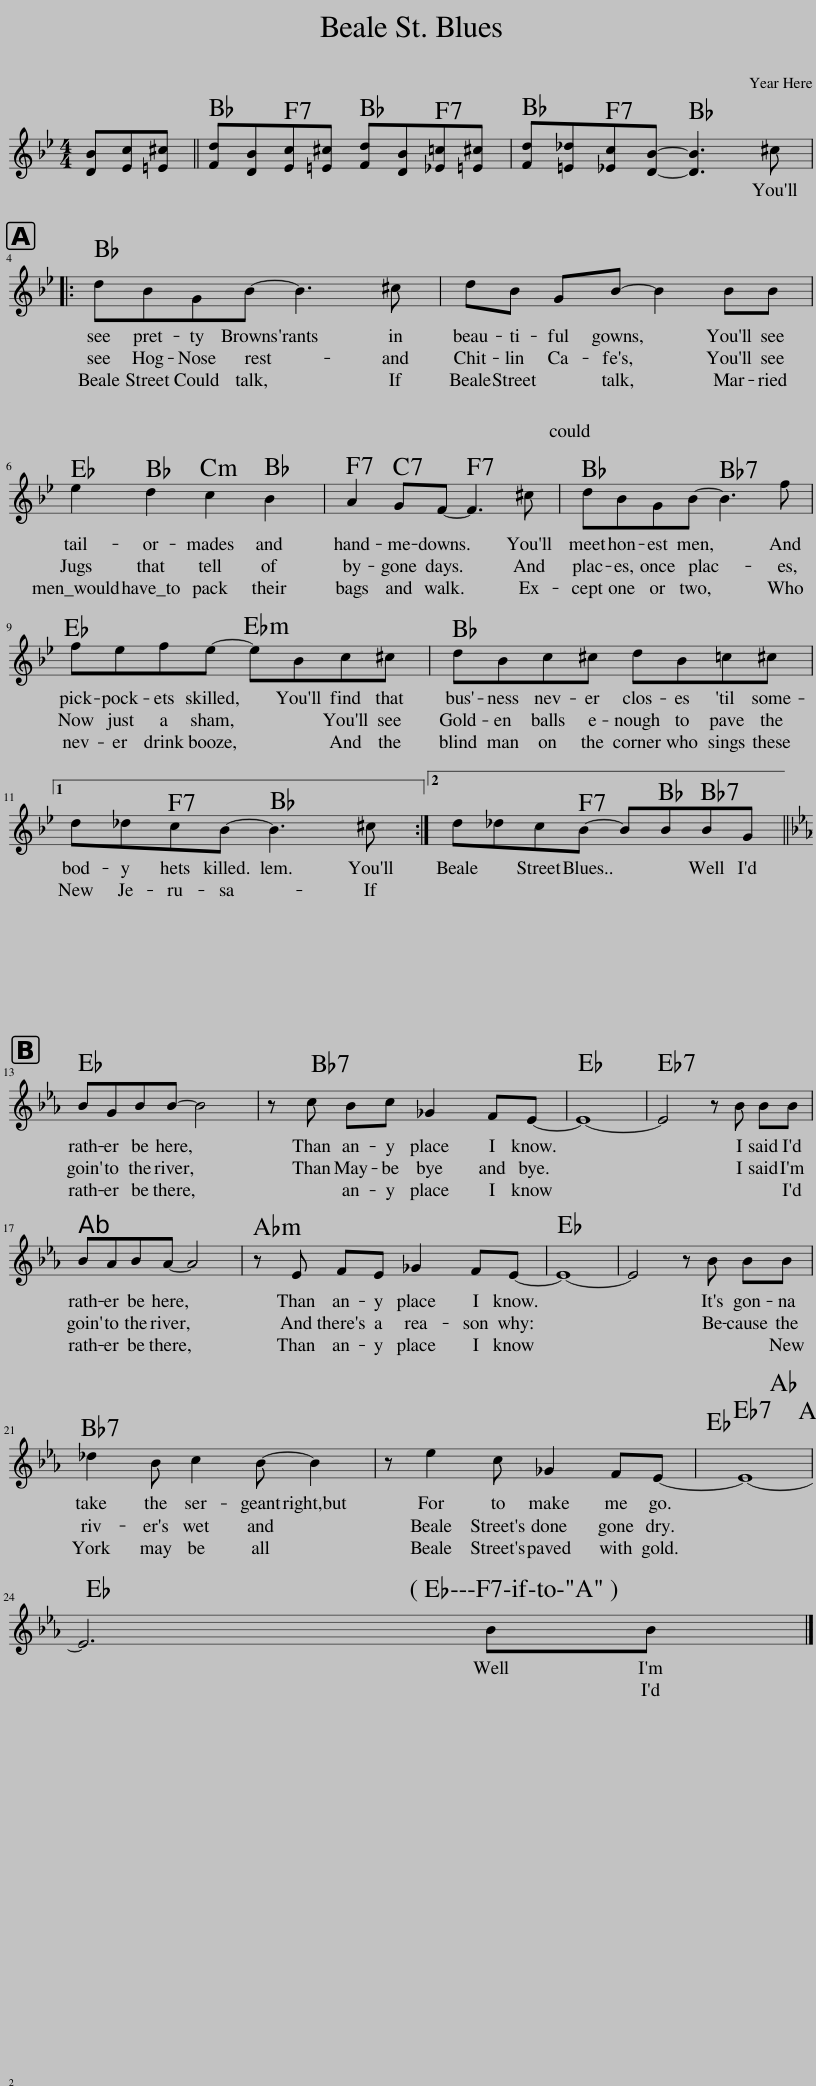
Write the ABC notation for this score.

X:1
L:1/8
M:4/4
I:linebreak $
K:Bb
V:1 treble
V:1
 [DB][Ec][=E^c] || [Fd][DB][Ec][=E^c] [Fd][DB][_E=c][=E^c] | [Fd][=E_d][_Ec][DB]- [DB]3 ^c |:$ dBGB- B3 ^c | dB GB- B2 BB |$ %5
 e2 d2 c2 B2 | A2 GF- F3 ^c | dBGB- B3 f |$ fefe- eBc^c | dBc^c dB=c^c |1$ %10
 d_dcB- B3 ^c :|2 d_dcB- BBBG ||$[K:Eb] BGBB- B4 | z c Bc _G2 FE- | E8- | %15
 E4 z B BB |$ BABA- A4 | z E FE _G2 FE- | E8- | E4 z B BB |$ %20
 _d2 B c2 B- B2 | z e2 c _G2 FE- | E8- |$ E6 BB |] %24
